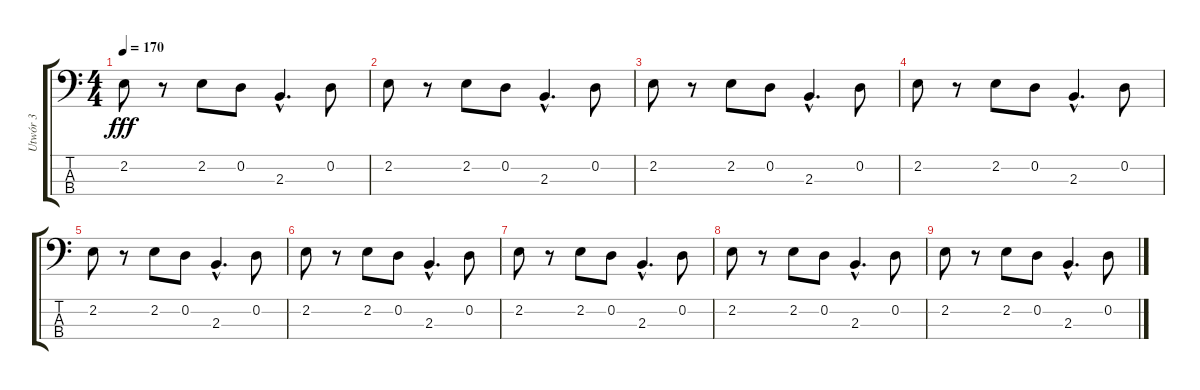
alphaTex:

\track ("Utwór 3" "Utwór 3") {instrument electricbassfinger}
\staff {score tabs}
\tuning (G2 D2 A1 E1) {hide}
\ts (4 4)
\tempo 170
\clef f4
\ks c
2.2.8{dy fff} r.8 2.2.8 0.2.8 2.3{hac}.4{d} 0.2.8 |
2.2.8 r.8 2.2.8 0.2.8 2.3{hac}.4{d} 0.2.8 |
2.2.8 r.8 2.2.8 0.2.8 2.3{hac}.4{d} 0.2.8 |
2.2.8 r.8 2.2.8 0.2.8 2.3{hac}.4{d} 0.2.8 |
2.2.8 r.8 2.2.8 0.2.8 2.3{hac}.4{d} 0.2.8 |
2.2.8 r.8 2.2.8 0.2.8 2.3{hac}.4{d} 0.2.8 |
2.2.8 r.8 2.2.8 0.2.8 2.3{hac}.4{d} 0.2.8 |
2.2.8 r.8 2.2.8 0.2.8 2.3{hac}.4{d} 0.2.8 |
2.2.8 r.8 2.2.8 0.2.8 2.3{hac}.4{d} 0.2.8
